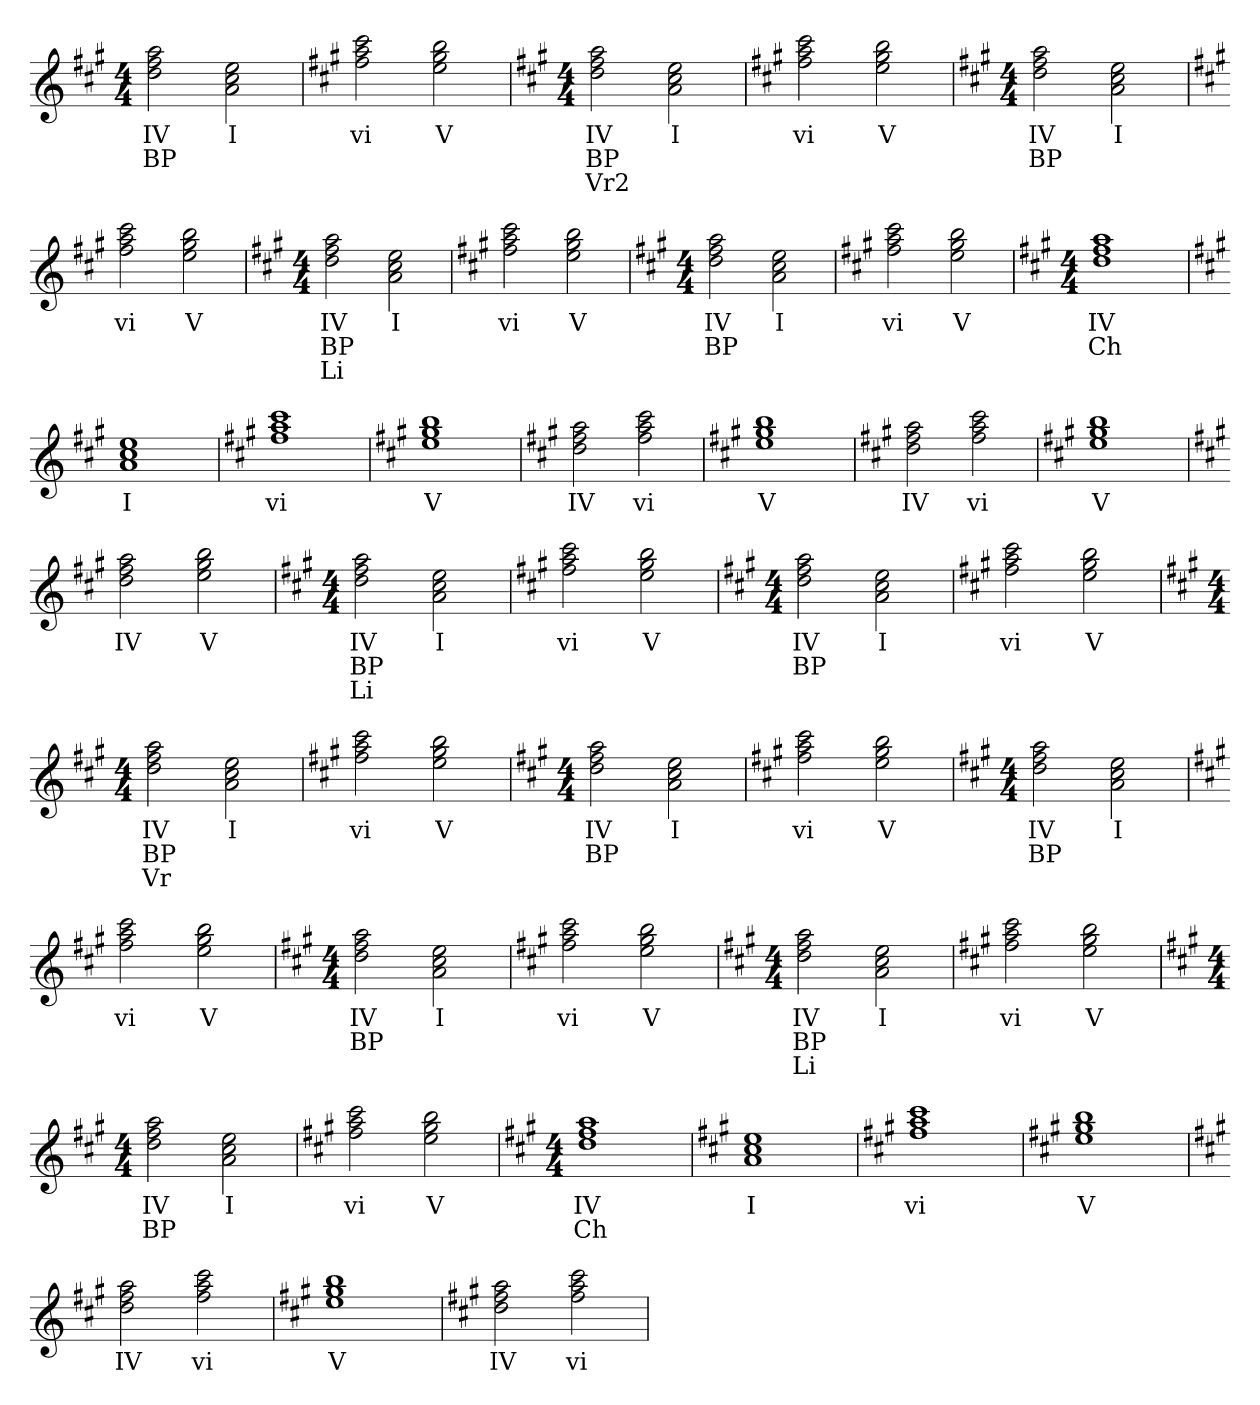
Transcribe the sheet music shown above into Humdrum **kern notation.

**kern	**text	**text	**text
*part1	*part1	*part1	*part1
*staff1	*staff1	*staff1	*staff1
*k[f#c#g#]	*	*	*
*A:	*	*	*
*M4/4	*	*	*
=	=	=	=
2dd 2ff# 2aa	IV	BP	.
2a 2cc# 2ee	I	.	.
=	=	=	=
*k[f#c#g#]	*	*	*
*A:	*	*	*
2ff# 2aa 2ccc#	vi	.	.
2ee 2gg# 2bb	V	.	.
=	=	=	=
*k[f#c#g#]	*	*	*
*A:	*	*	*
*M4/4	*	*	*
2dd 2ff# 2aa	IV	BP	Vr2
2a 2cc# 2ee	I	.	.
=	=	=	=
*k[f#c#g#]	*	*	*
*A:	*	*	*
2ff# 2aa 2ccc#	vi	.	.
2ee 2gg# 2bb	V	.	.
=	=	=	=
*k[f#c#g#]	*	*	*
*A:	*	*	*
*M4/4	*	*	*
2dd 2ff# 2aa	IV	BP	.
2a 2cc# 2ee	I	.	.
=	=	=	=
*k[f#c#g#]	*	*	*
*A:	*	*	*
2ff# 2aa 2ccc#	vi	.	.
2ee 2gg# 2bb	V	.	.
=	=	=	=
*k[f#c#g#]	*	*	*
*A:	*	*	*
*M4/4	*	*	*
2dd 2ff# 2aa	IV	BP	Li
2a 2cc# 2ee	I	.	.
=	=	=	=
*k[f#c#g#]	*	*	*
*A:	*	*	*
2ff# 2aa 2ccc#	vi	.	.
2ee 2gg# 2bb	V	.	.
=	=	=	=
*k[f#c#g#]	*	*	*
*A:	*	*	*
*M4/4	*	*	*
2dd 2ff# 2aa	IV	BP	.
2a 2cc# 2ee	I	.	.
=	=	=	=
*k[f#c#g#]	*	*	*
*A:	*	*	*
2ff# 2aa 2ccc#	vi	.	.
2ee 2gg# 2bb	V	.	.
=	=	=	=
*k[f#c#g#]	*	*	*
*A:	*	*	*
*M4/4	*	*	*
1dd 1ff# 1aa	IV	Ch	.
=	=	=	=
*k[f#c#g#]	*	*	*
*A:	*	*	*
1a 1cc# 1ee	I	.	.
=	=	=	=
*k[f#c#g#]	*	*	*
*A:	*	*	*
1ff# 1aa 1ccc#	vi	.	.
=	=	=	=
*k[f#c#g#]	*	*	*
*A:	*	*	*
1ee 1gg# 1bb	V	.	.
=	=	=	=
*k[f#c#g#]	*	*	*
*A:	*	*	*
2dd 2ff# 2aa	IV	.	.
2ff# 2aa 2ccc#	vi	.	.
=	=	=	=
*k[f#c#g#]	*	*	*
*A:	*	*	*
1ee 1gg# 1bb	V	.	.
=	=	=	=
*k[f#c#g#]	*	*	*
*A:	*	*	*
2dd 2ff# 2aa	IV	.	.
2ff# 2aa 2ccc#	vi	.	.
=	=	=	=
*k[f#c#g#]	*	*	*
*A:	*	*	*
1ee 1gg# 1bb	V	.	.
=	=	=	=
*k[f#c#g#]	*	*	*
*A:	*	*	*
2dd 2ff# 2aa	IV	.	.
2ee 2gg# 2bb	V	.	.
=	=	=	=
*k[f#c#g#]	*	*	*
*A:	*	*	*
*M4/4	*	*	*
2dd 2ff# 2aa	IV	BP	Li
2a 2cc# 2ee	I	.	.
=	=	=	=
*k[f#c#g#]	*	*	*
*A:	*	*	*
2ff# 2aa 2ccc#	vi	.	.
2ee 2gg# 2bb	V	.	.
=	=	=	=
*k[f#c#g#]	*	*	*
*A:	*	*	*
*M4/4	*	*	*
2dd 2ff# 2aa	IV	BP	.
2a 2cc# 2ee	I	.	.
=	=	=	=
*k[f#c#g#]	*	*	*
*A:	*	*	*
2ff# 2aa 2ccc#	vi	.	.
2ee 2gg# 2bb	V	.	.
=	=	=	=
*k[f#c#g#]	*	*	*
*A:	*	*	*
*M4/4	*	*	*
2dd 2ff# 2aa	IV	BP	Vr
2a 2cc# 2ee	I	.	.
=	=	=	=
*k[f#c#g#]	*	*	*
*A:	*	*	*
2ff# 2aa 2ccc#	vi	.	.
2ee 2gg# 2bb	V	.	.
=	=	=	=
*k[f#c#g#]	*	*	*
*A:	*	*	*
*M4/4	*	*	*
2dd 2ff# 2aa	IV	BP	.
2a 2cc# 2ee	I	.	.
=	=	=	=
*k[f#c#g#]	*	*	*
*A:	*	*	*
2ff# 2aa 2ccc#	vi	.	.
2ee 2gg# 2bb	V	.	.
=	=	=	=
*k[f#c#g#]	*	*	*
*A:	*	*	*
*M4/4	*	*	*
2dd 2ff# 2aa	IV	BP	.
2a 2cc# 2ee	I	.	.
=	=	=	=
*k[f#c#g#]	*	*	*
*A:	*	*	*
2ff# 2aa 2ccc#	vi	.	.
2ee 2gg# 2bb	V	.	.
=	=	=	=
*k[f#c#g#]	*	*	*
*A:	*	*	*
*M4/4	*	*	*
2dd 2ff# 2aa	IV	BP	.
2a 2cc# 2ee	I	.	.
=	=	=	=
*k[f#c#g#]	*	*	*
*A:	*	*	*
2ff# 2aa 2ccc#	vi	.	.
2ee 2gg# 2bb	V	.	.
=	=	=	=
*k[f#c#g#]	*	*	*
*A:	*	*	*
*M4/4	*	*	*
2dd 2ff# 2aa	IV	BP	Li
2a 2cc# 2ee	I	.	.
=	=	=	=
*k[f#c#g#]	*	*	*
*A:	*	*	*
2ff# 2aa 2ccc#	vi	.	.
2ee 2gg# 2bb	V	.	.
=	=	=	=
*k[f#c#g#]	*	*	*
*A:	*	*	*
*M4/4	*	*	*
2dd 2ff# 2aa	IV	BP	.
2a 2cc# 2ee	I	.	.
=	=	=	=
*k[f#c#g#]	*	*	*
*A:	*	*	*
2ff# 2aa 2ccc#	vi	.	.
2ee 2gg# 2bb	V	.	.
=	=	=	=
*k[f#c#g#]	*	*	*
*A:	*	*	*
*M4/4	*	*	*
1dd 1ff# 1aa	IV	Ch	.
=	=	=	=
*k[f#c#g#]	*	*	*
*A:	*	*	*
1a 1cc# 1ee	I	.	.
=	=	=	=
*k[f#c#g#]	*	*	*
*A:	*	*	*
1ff# 1aa 1ccc#	vi	.	.
=	=	=	=
*k[f#c#g#]	*	*	*
*A:	*	*	*
1ee 1gg# 1bb	V	.	.
=	=	=	=
*k[f#c#g#]	*	*	*
*A:	*	*	*
2dd 2ff# 2aa	IV	.	.
2ff# 2aa 2ccc#	vi	.	.
=	=	=	=
*k[f#c#g#]	*	*	*
*A:	*	*	*
1ee 1gg# 1bb	V	.	.
=	=	=	=
*k[f#c#g#]	*	*	*
*A:	*	*	*
2dd 2ff# 2aa	IV	.	.
2ff# 2aa 2ccc#	vi	.	.
=	=	=	=
*-	*-	*-	*-
